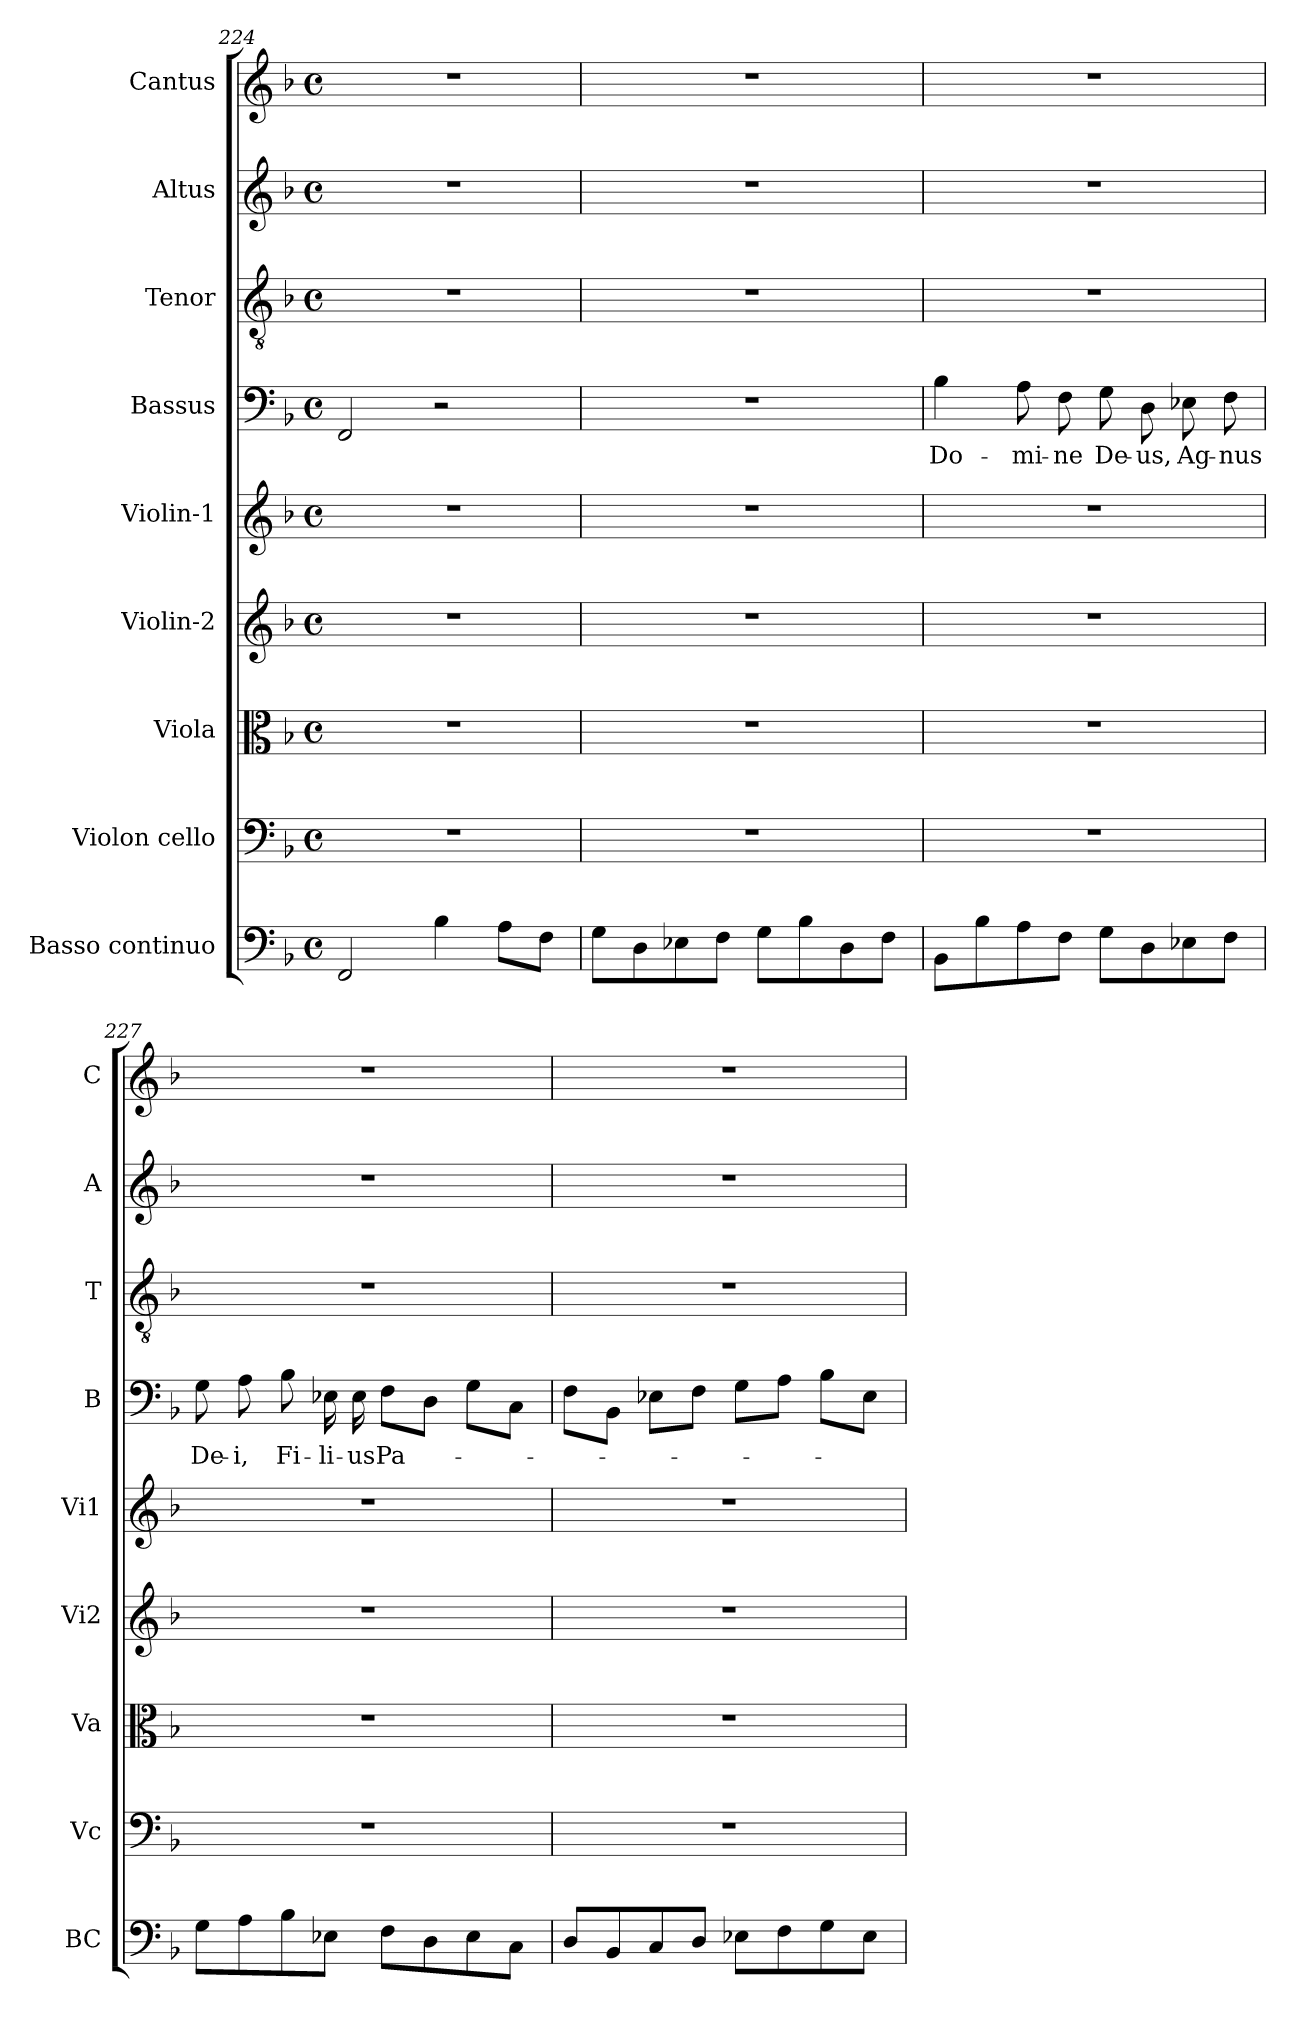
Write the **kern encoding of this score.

**kern	**kern	**kern	**kern	**kern	**kern	**text	**kern	**kern	**kern
*part9	*part8	*part7	*part6	*part5	*part4	*part4	*part3	*part2	*part1
*staff9	*staff8	*staff7	*staff6	*staff5	*staff4	*staff4	*staff3	*staff2	*staff1
*I"Basso continuo	*I"Violon cello	*I"Viola	*I"Violin-2	*I"Violin-1	*I"Bassus	*	*I"Tenor	*I"Altus	*I"Cantus
*I'BC	*I'Vc	*I'Va	*I'Vi2	*I'Vi1	*I'B	*	*I'T	*I'A	*I'C
*clefF4	*clefF4	*clefC3	*clefG2	*clefG2	*clefF4	*	*clefGv2	*clefG2	*clefG2
*k[b-]	*k[b-]	*k[b-]	*k[b-]	*k[b-]	*k[b-]	*	*k[b-]	*k[b-]	*k[b-]
*F:	*F:	*F:	*F:	*F:	*F:	*	*F:	*F:	*F:
*M4/4	*M4/4	*M4/4	*M4/4	*M4/4	*M4/4	*	*M4/4	*M4/4	*M4/4
*met(c)	*met(c)	*met(c)	*met(c)	*met(c)	*met(c)	*	*met(c)	*met(c)	*met(c)
=224	=224	=224	=224	=224	=224	=224	=224	=224	=224
2FF/	1r	1r	1r	1r	2FF/	.	1r	1r	1r
4B-\	.	.	.	.	2r	.	.	.	.
8A\L	.	.	.	.	.	.	.	.	.
8F\J	.	.	.	.	.	.	.	.	.
=225	=225	=225	=225	=225	=225	=225	=225	=225	=225
8G\L	1r	1r	1r	1r	1r	.	1r	1r	1r
8D\	.	.	.	.	.	.	.	.	.
8E-X\	.	.	.	.	.	.	.	.	.
8F\J	.	.	.	.	.	.	.	.	.
8G\L	.	.	.	.	.	.	.	.	.
8B-\	.	.	.	.	.	.	.	.	.
8D\	.	.	.	.	.	.	.	.	.
8F\J	.	.	.	.	.	.	.	.	.
!!LO:LB:g=z
=226	=226	=226	=226	=226	=226	=226	=226	=226	=226
!	!	!	!	!	!	!LO:LY:b	!	!	!
8BB-\L	1r	1r	1r	1r	4B-\	Do-	1r	1r	1r
8B-\	.	.	.	.	.	.	.	.	.
!	!	!	!	!	!	!LO:LY:b	!	!	!
8A\	.	.	.	.	8A\	-mi-	.	.	.
!	!	!	!	!	!	!LO:LY:b	!	!	!
8F\J	.	.	.	.	8F\	-ne	.	.	.
!	!	!	!	!	!	!LO:LY:b	!	!	!
8G\L	.	.	.	.	8G\	De-	.	.	.
!	!	!	!	!	!	!LO:LY:b	!	!	!
8D\	.	.	.	.	8D\	-us,	.	.	.
!	!	!	!	!	!	!LO:LY:b	!	!	!
8E-X\	.	.	.	.	8E-X\	Ag-	.	.	.
!	!	!	!	!	!	!LO:LY:b	!	!	!
8F\J	.	.	.	.	8F\	-nus	.	.	.
=227	=227	=227	=227	=227	=227	=227	=227	=227	=227
!	!	!	!	!	!	!LO:LY:b	!	!	!
8G\L	1r	1r	1r	1r	8G\	De-	1r	1r	1r
!	!	!	!	!	!	!LO:LY:b	!	!	!
8A\	.	.	.	.	8A\	-i,	.	.	.
!	!	!	!	!	!	!LO:LY:b	!	!	!
8B-\	.	.	.	.	8B-\	Fi-	.	.	.
!	!	!	!	!	!	!LO:LY:b	!	!	!
8E-X\J	.	.	.	.	16E-X\	-li-	.	.	.
!	!	!	!	!	!	!LO:LY:b	!	!	!
.	.	.	.	.	16E-\	-us	.	.	.
!	!	!	!	!	!	!LO:LY:b	!	!	!
8F\L	.	.	.	.	8F\L	Pa-	.	.	.
8D\	.	.	.	.	8D\J	.	.	.	.
8E-\	.	.	.	.	8G\L	.	.	.	.
8C\J	.	.	.	.	8C\J	.	.	.	.
=228	=228	=228	=228	=228	=228	=228	=228	=228	=228
8D/L	1r	1r	1r	1r	8F\L	.	1r	1r	1r
8BB-/	.	.	.	.	8BB-\J	.	.	.	.
8C/	.	.	.	.	8E-X\L	.	.	.	.
8D/J	.	.	.	.	8F\J	.	.	.	.
8E-X\L	.	.	.	.	8G\L	.	.	.	.
8F\	.	.	.	.	8A\J	.	.	.	.
8G\	.	.	.	.	8B-\L	.	.	.	.
8E-\J	.	.	.	.	8E-\J	.	.	.	.
=	=	=	=	=	=	=	=	=	=
*-	*-	*-	*-	*-	*-	*-	*-	*-	*-
